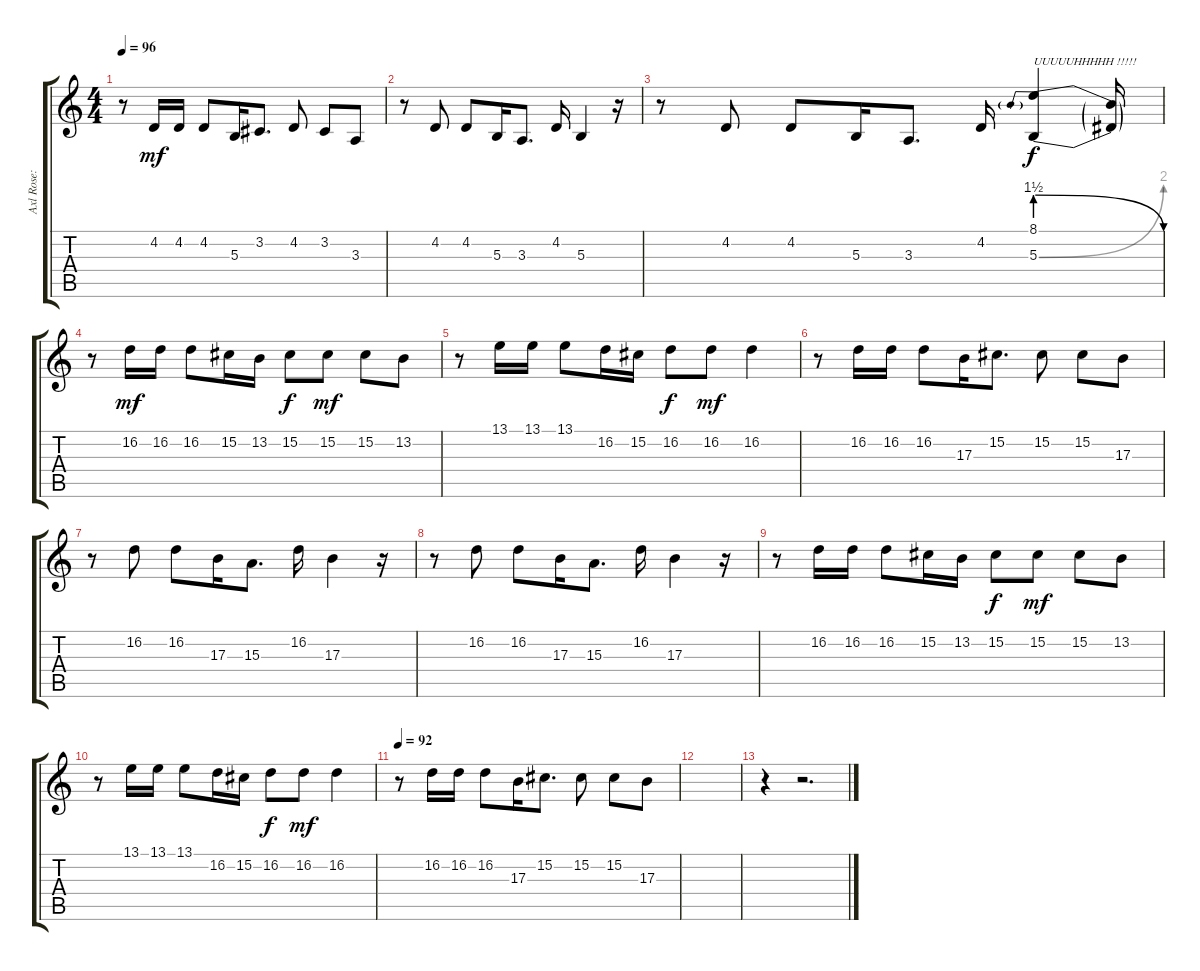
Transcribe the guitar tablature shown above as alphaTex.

\track ("Axl Rose: Vocal" "Axl Rose: ") {instrument synthvoice}
\staff {score tabs}
\tuning (Eb4 Bb3 Gb3 Db3 Ab2 Eb2) {hide}
\ts (4 4)
\tempo 96
\clef g2
\ks c
r.8{dy mf} 4.2.16 4.2.16 4.2.8 5.3.16 3.2.8{d} 4.2.8 3.2.8 3.3.8 |
r.8 4.2.8 4.2.8 5.3.16 3.3.8{d} 4.2.16 5.3.4 r.16 |
r.8 4.2.8 4.2.8 5.3.16 3.3.8{d} 4.2.16 (8.1{be (prebendrelease 0 6 60 0)} 5.3{be (bend 0 0 60 8)}).4{txt "UUUUUHHHHH !!!!!" dy f volume 13 instrument sopranosax} (8.1{t} 5.3{t}).16 |
r.8 16.2.16{dy mf} 16.2.16 16.2.8 15.2.16 13.2.16 15.2.8{dy f} 15.2.8{dy mf} 15.2.8 13.2.8 |
r.8 13.1.16 13.1.16 13.1.8 16.2.16 15.2.16 16.2.8{dy f} 16.2.8{dy mf} 16.2.4 |
r.8 16.2.16 16.2.16 16.2.8 17.3.16 15.2.8{d} 15.2.8 15.2.8 17.3.8 |
r.8 16.2.8 16.2.8 17.3.16 15.3.8{d} 16.2.16 17.3.4 r.16 |
r.8 16.2.8 16.2.8 17.3.16 15.3.8{d} 16.2.16 17.3.4 r.16 |
r.8 16.2.16 16.2.16 16.2.8 15.2.16 13.2.16 15.2.8{dy f} 15.2.8{dy mf} 15.2.8 13.2.8 |
r.8 13.1.16 13.1.16 13.1.8 16.2.16 15.2.16 16.2.8{dy f} 16.2.8{dy mf} 16.2.4 |
\tempo 92
r.8 16.2.16 16.2.16 16.2.8 17.3.16 15.2.8{d} 15.2.8 15.2.8 17.3.8 |
|
r.4 r.2{d}
